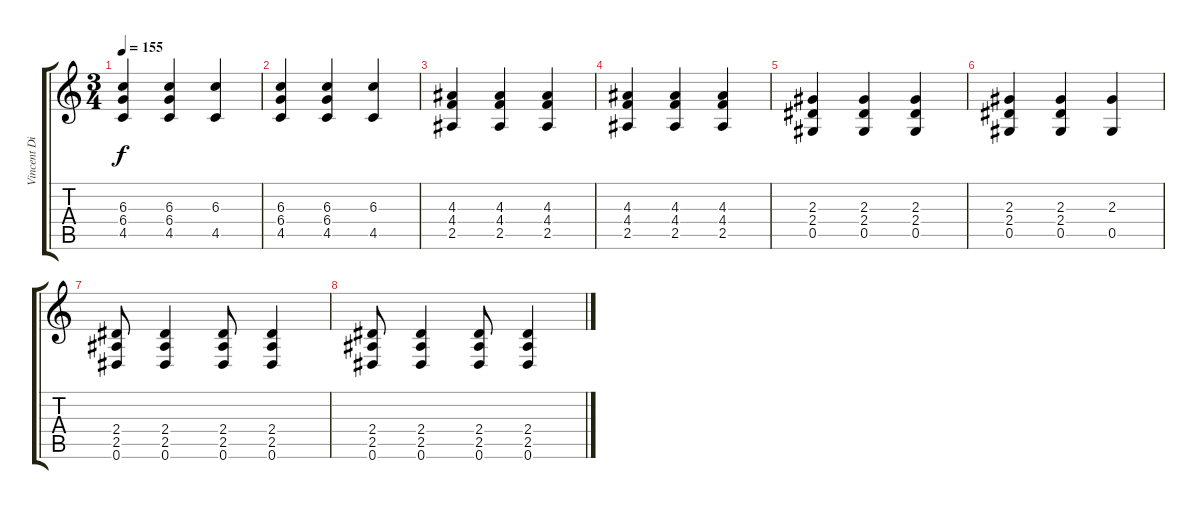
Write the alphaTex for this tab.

\track ("Vincent Distortion" "Vincent Di") {instrument distortionguitar}
\staff {score tabs}
\tuning (Eb4 Bb3 Gb3 Db3 Ab2 Eb2) {hide}
\ts (3 4)
\tempo 155
\clef g2
\ks c
(6.3 6.4 4.5).4{dy f} (6.3 6.4 4.5).4 (6.3 4.5).4 |
(6.3 6.4 4.5).4 (6.3 6.4 4.5).4 (6.3 4.5).4 |
(4.3 4.4 2.5).4 (4.3 4.4 2.5).4 (4.3 4.4 2.5).4 |
(4.3 4.4 2.5).4 (4.3 4.4 2.5).4 (4.3 4.4 2.5).4 |
(2.3 2.4 0.5).4 (2.3 2.4 0.5).4 (2.3 2.4 0.5).4 |
(2.3 2.4 0.5).4 (2.3 2.4 0.5).4 (2.3 0.5).4 |
(2.4 2.5 0.6).8 (2.4 2.5 0.6).4 (2.4 2.5 0.6).8 (2.4 2.5 0.6).4 |
(2.4 2.5 0.6).8 (2.4 2.5 0.6).4 (2.4 2.5 0.6).8 (2.4 2.5 0.6).4
